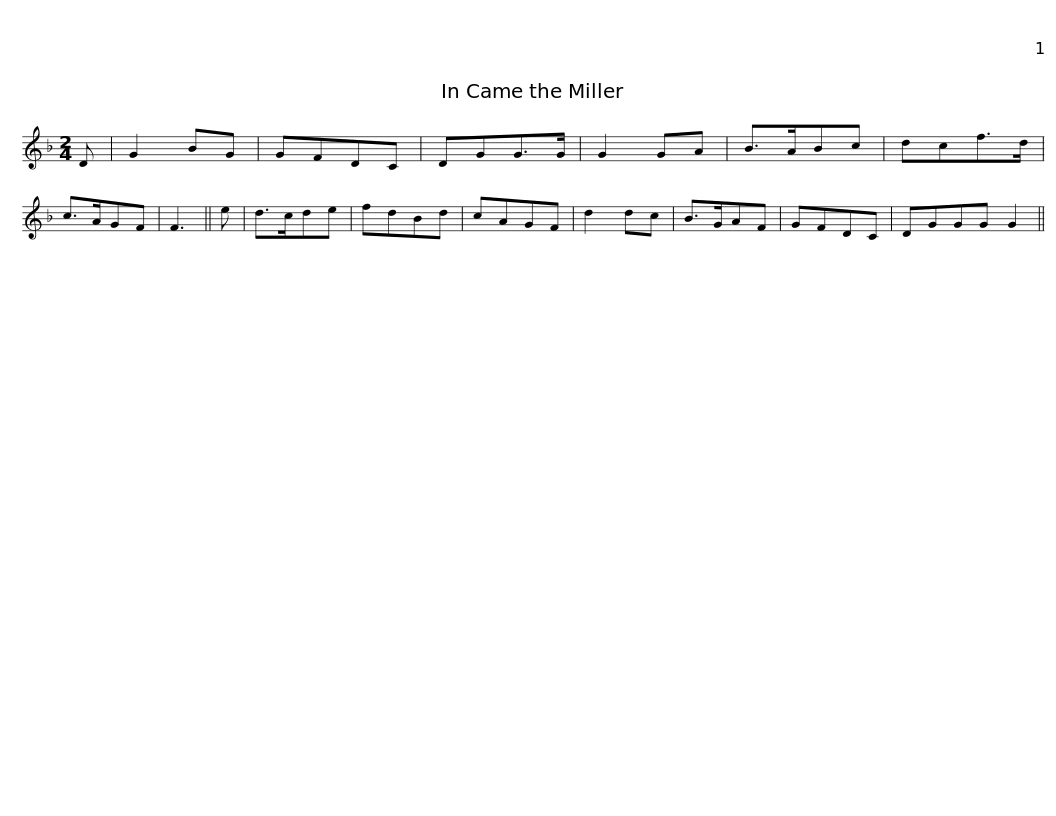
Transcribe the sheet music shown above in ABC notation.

X:1
L:1/8
M:2/4
I:linebreak $
K:F
V:1 treble
V:1
 D | G2 BG | GFDC | DGG>G | G2 GA | %5
 B>ABc | dcf>d | c>AGF | F3 || e | %10
 d>cde | fdBd |$ cAGF | d2 dc | B>GAF | %15
 GFDC | DGGG G2 || %17
